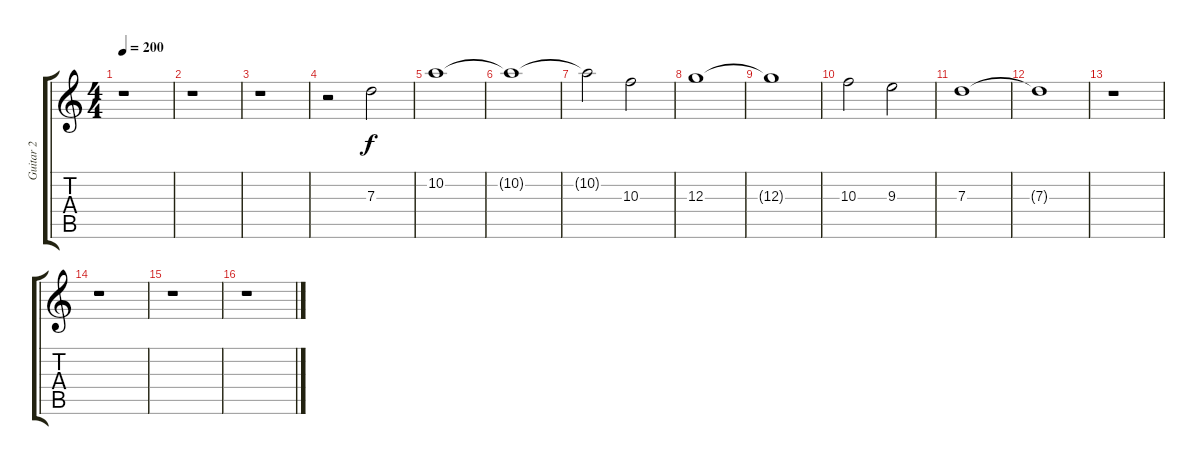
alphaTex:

\track ("Guitar 2" "Guitar 2") {instrument acousticguitarsteel}
\staff {score tabs}
\tuning (E4 B3 G3 D3 A2 E2) {hide}
\ts (4 4)
\tempo 200
\clef g2
\ks c
r.1{dy f} |
r.1 |
r.1 |
r.2 7.3.2 |
10.2.1 |
10.2{t}.1 |
10.2{t}.2 10.3.2 |
12.3.1 |
12.3{t}.1 |
10.3.2 9.3.2 |
7.3.1 |
7.3{t}.1 |
r.1 |
r.1 |
r.1 |
r.1
